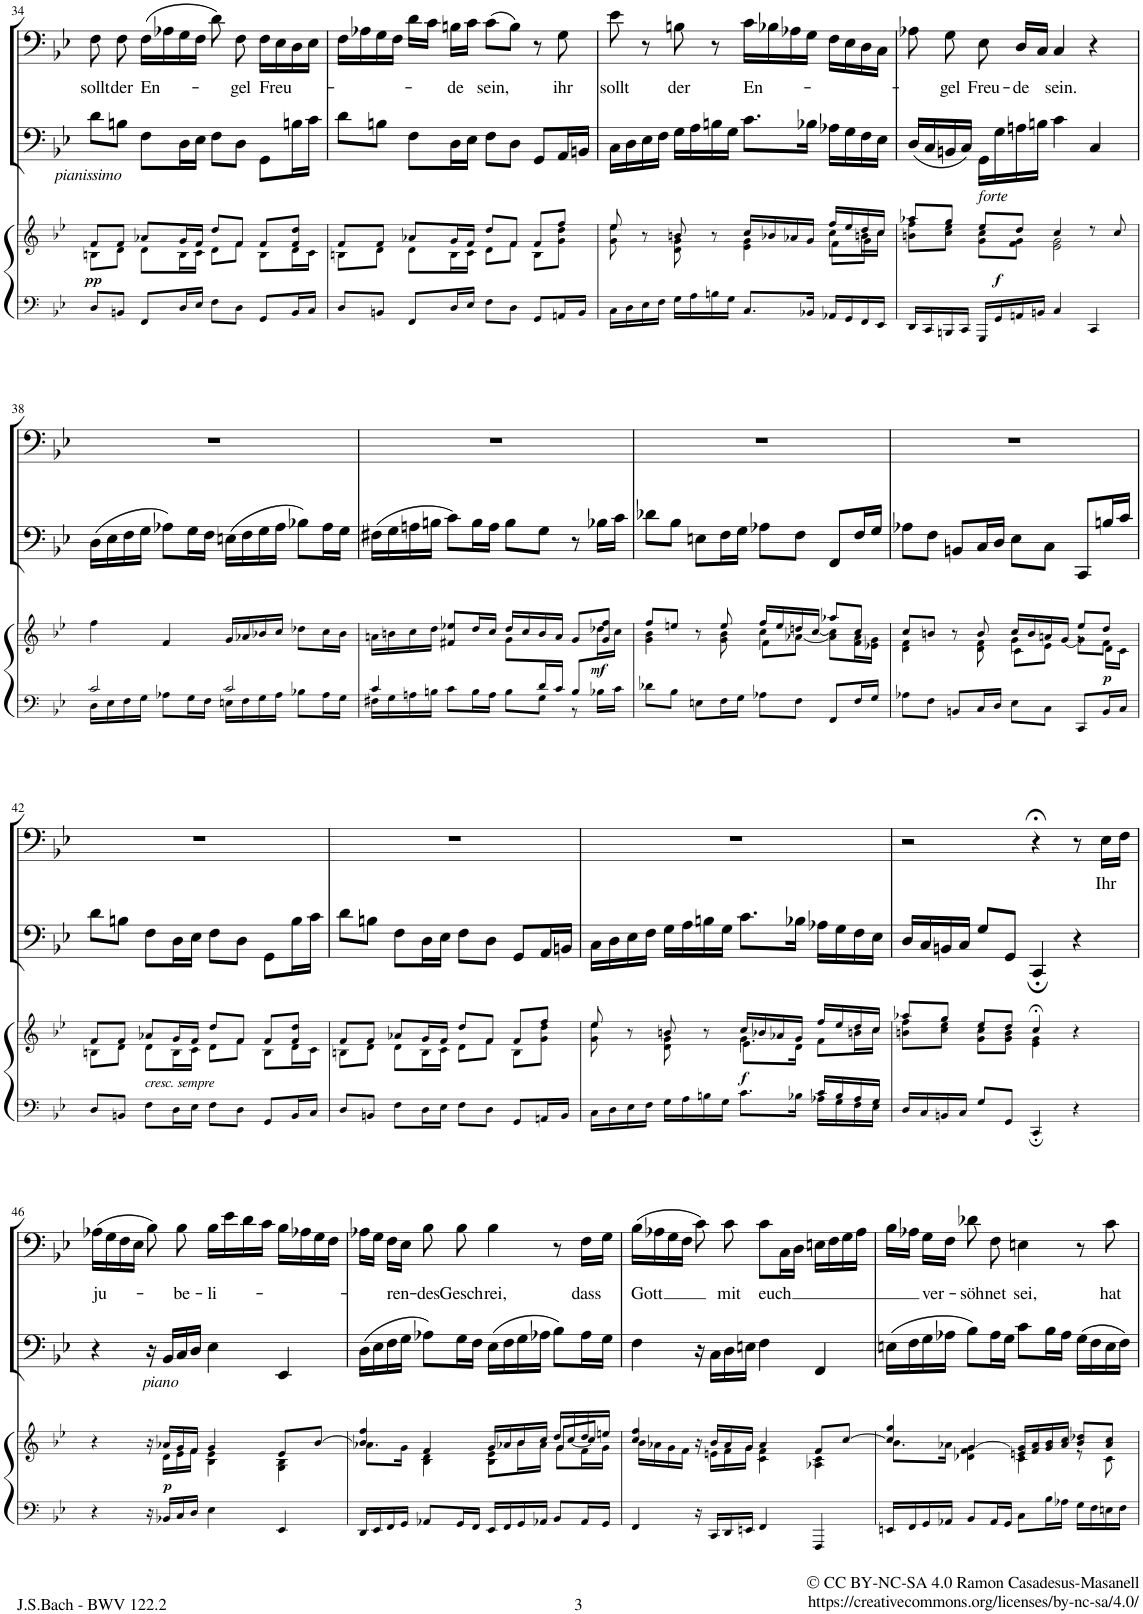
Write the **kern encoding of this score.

**kern	**kern	**dynam	**kern	**dynam	**kern	**text
*part3	*part3	*part3	*part2	*part2	*part1	*part1
*staff4	*staff3	*staff3/4	*staff2	*staff2	*staff1	*staff1
*I"Piano reduction	*	*	*I"Continuo	*	*I"Basso	*
*I'Pno	*	*	*	*	*	*
!!LO:PB:g=z
*clefF4	*clefG2	*	*clefF4	*	*clefF4	*
*k[b-e-]	*k[b-e-]	*	*k[b-e-]	*	*k[b-e-]	*
*M2/2	*M2/2	*	*M2/2	*	*M2/2	*
*met(c|)	*met(c|)	*	*met(c|)	*	*met(c|)	*
=34	=34	=34	=34	=34	=34	=34
*	*^	*	*	*	*	*
!	!	!	!LO:DY:b	!	!LO:DY:b	!	!LO:LY:b
8D/L	8f/L	8Bn\L	pp	8d\L	other-dynamics	8F\	sollt
!	!	!	!	!	!	!	!LO:LY:b
8BBn/J	8f/J	8d\J	.	8Bn\J	.	8F\	der
!	!	!	!	!	!	!	!LO:LY:b
8FF/L	8a-X/L	8d\L	.	8F\L	.	(16F\LL	En-
.	.	.	.	.	.	16A-X\	.
16D/L	16g/L	16B\L	.	16D\L	.	16G\	.
16E-/JJ	16f/JJ	16c\JJ	.	16E-\JJ	.	16F\JJ	.
8F\L	8dd/L	8d\L	.	8F\L	.	8d\)	.
!	!	!	!	!	!	!	!LO:LY:b
8D\J	8f/J	8f\J	.	8D\J	.	8F\	-gel
!	!	!	!	!	!	!	!LO:LY:b
8GG/L	8f/L	8B\L	.	8GG\L	.	16F\LL	Freu-
.	.	.	.	.	.	16E-\	.
16BB/L	8f/ 8dd/J	16d\L	.	16Bn\L	.	16D\	.
16C/JJ	.	16c\JJ	.	16c\JJ	.	16E-\JJ	.
=35	=35	=35	=35	=35	=35	=35	=35
8D/L	8f/L	8Bn\L	.	8d\L	.	16F\LL	.
.	.	.	.	.	.	16A-X\	.
8BBn/J	8f/J	8d\J	.	8Bn\J	.	16G\	.
.	.	.	.	.	.	16F\JJ	.
8FF/L	8a-X/L	8d\L	.	8F\L	.	16d\LL	.
.	.	.	.	.	.	16c\JJ	.
!	!	!	!	!	!	!	!LO:LY:b
16D/L	16g/L	16B\L	.	16D\L	.	16Bn\LL	-de
16E-/JJ	16f/JJ	16c\JJ	.	16E-\JJ	.	16c\JJ	.
!	!	!	!	!	!	!	!LO:LY:b
8F\L	8dd/L	8d\L	.	8F\L	.	(8c\L	sein,
8D\J	8f/J	8f\J	.	8D\J	.	8B\J)	.
8GG/L	8f/L	8B\L	.	8GG/L	.	8r	.
!	!	!	!	!	!	!	!LO:LY:b
16AAn/L	8ff/J	8g\ 8dd\J	.	16AA/L	.	8G\	ihr
16BB/JJ	.	.	.	16BBn/JJ	.	.	.
=36	=36	=36	=36	=36	=36	=36	=36
*	*	*^	*	*	*	*	*
!	!	!	!	!	!	!	!	!LO:LY:b
16C\LL	8ee-/	8g\ 8ee-\	2.ryy	.	16C\LL	.	8e-\	sollt
16D\	.	.	.	.	16D\	.	.	.
16E-\	8r	8ryy	.	.	16E-\	.	8r	.
16F\JJ	.	.	.	.	16F\JJ	.	.	.
!	!	!	!	!	!	!	!	!LO:LY:b
16G\LL	8bn/	8d\ 8g\	.	.	16G\LL	.	8Bn\	der
16A\	.	.	.	.	16A\	.	.	.
16Bn\	8r	8ryy	.	.	16Bn\	.	8r	.
16G\JJ	.	.	.	.	16G\JJ	.	.	.
!	!	!	!	!	!	!	!	!LO:LY:b
8.C/L	16cc/LL	4e-\ 4g\	.	.	8.c\L	.	16c\LL	En-
.	16b-X/	.	.	.	.	.	16B-X\	.
.	16a-X/	.	.	.	.	.	16A-X\	.
16BB-X/Jk	16g/JJ	.	.	.	16B-X\Jk	.	16G\JJ	.
16AA-X/LL	16ff/LL	8f\L	8cc\L	.	16A-X\LL	.	16F\LL	.
16GG/	16ee-/	.	.	.	16G\	.	16E-\	.
16FF/	16dd/	8g\J	16bn\L	.	16F\	.	16D\	.
16EE-/JJ	16cc/JJ	.	16cc\JJ	.	16E-\JJ	.	16C\JJ	.
*	*	*v	*v	*	*	*	*	*
=37	=37	=37	=37	=37	=37	=37	=37
16DD/LL	8aa-X/L	8bn\ 8ff\L	.	(16D/LL	.	8A-X\	.
16CC/	.	.	.	16C/	.	.	.
!	!	!	!	!	!	!	!LO:LY:b
16BBBn/	8gg/J	8cc\ 8ee-\J	.	16BBn/	.	8G\	-gel
16CC/JJ	.	.	.	16C/JJ)	.	.	.
!	!	!	!LO:DY:b	!	!	!	!LO:LY:b
!	!	!	!LO:DY:n=1:b	!	!	!	!
16GGG/LL	8ee-/L	8g\ 8cc\L	other-dynamics f	16GG\LL	.	8E-\	Freu-
!	!	!	!	!	!LO:DY:b	!	!
16GG/	.	.	.	16G\	other-dynamics	.	.
!	!	!	!	!	!	!	!LO:LY:b
16AAn/	8dd/J	8f\ 8g\J	.	16An\	.	16D/LL	-de
16BBn/JJ	.	.	.	16Bn\JJ	.	16C/JJ	.
!	!	!	!	!	!	!	!LO:LY:b
4C/	4cc/	2e-\ 2g\	.	4c\	.	4C/	sein.
4CC/	8r	.	.	4C/	.	4r	.
.	8cc/	.	.	.	.	.	.
*	*v	*v	*	*	*	*	*
!!LO:LB:g=z
=38	=38	=38	=38	=38	=38	=38
*^	*	*	*	*	*	*
2c/	16D\LL	4ff\	.	(16D\LL	.	1r	.
.	16E-\	.	.	16E-\	.	.	.
.	16F\	.	.	16F\	.	.	.
.	16G\JJ	.	.	16G\JJ	.	.	.
.	8A-X\L	4f/	.	8A-X\L)	.	.	.
.	16G\L	.	.	16G\L	.	.	.
.	16F\JJ	.	.	16F\JJ	.	.	.
2c/	16En\LL	16g/LL	.	(16En\LL	.	.	.
.	16F\	16a-X/	.	16F\	.	.	.
.	16G\	16b-X/	.	16G\	.	.	.
.	16A-\JJ	16cc/JJ	.	16A-\JJ	.	.	.
.	8B-X\L	8dd-X\L	.	8B-X\L)	.	.	.
.	16A-\L	16cc\L	.	16A-\L	.	.	.
.	16G\JJ	16b-\JJ	.	16G\JJ	.	.	.
=39	=39	=39	=39	=39	=39	=39	=39
*	*	*^	*	*	*	*	*
4c/	16F#X\LL	16an\LL	4ryy	.	(16F#X\LL	.	1r	.
.	16G\	16bn\	.	.	16G\	.	.	.
.	16An\	16cc\	.	.	16An\	.	.	.
.	16Bn\JJ	16dd\JJ	.	.	16Bn\JJ	.	.	.
4.ryy	8c\L	8ee-X/L	4f#X/	.	8c\L)	.	.	.
.	16B\L	16dd/L	.	.	16B\L	.	.	.
.	16A\JJ	16cc/JJ	.	.	16A\JJ	.	.	.
.	8B\L	16dd/LL	8g\L	.	8B\L	.	.	.
.	.	16cc/	.	.	.	.	.	.
16d/L	8G\J	16b/	4ryy	.	8G\J	.	.	.
16c/JJ	.	16a/JJ	.	.	.	.	.	.
8B/L	8r	8g/L	.	.	8r	.	.	.
!	!	!	!	!LO:DY:b	!	!	!	!
8ryy	16B-X\LL	8g/ 8ff/J	16dd-X\L	mf	16B-X\LL	.	.	.
.	16c\JJ	.	16cc\JJ	.	16c\JJ	.	.	.
*v	*v	*	*	*	*	*	*	*
=40	=40	=40	=40	=40	=40	=40	=40
*	*	*^	*	*	*	*	*
8d-X\L	8ff/L	4g\ 4b-\	4ryy	.	8d-X\L	.	1r	.
8B-\J	8een/J	.	.	.	8B-\J	.	.	.
8En\L	8r	8ryy	4ryy	.	8En\L	.	.	.
16F\L	8ee/	8g\ 8b-\	.	.	16F\L	.	.	.
16G\JJ	.	.	.	.	16G\JJ	.	.	.
8A-X\L	16ff/LL	8f\L	4cc\	.	8A-X\L	.	.	.
.	16ee/	.	.	.	.	.	.	.
8F\J	16ddn/	[8a-X\J	.	.	8F\J	.	.	.
.	[<16cc/JJ	.	.	.	.	.	.	.
8FF/L	8aa-X/L	8a-\] 8cc\]L	4ryy	.	8FF/L	.	.	.
16F/L	8cc/J	16f\ 16a-\L	.	.	16F/L	.	.	.
16G/JJ	.	16e-X\ 16g\JJ	.	.	16G/JJ	.	.	.
=41	=41	=41	=41	=41	=41	=41	=41	=41
8A-X\L	8cc/L	4d\ 4f\	4ryy	.	8A-X\L	.	1r	.
8F\J	8bn/J	.	.	.	8F\J	.	.	.
8BBn/L	8r	8ryy	4ryy	.	8BBn/L	.	.	.
16C/L	8b/	8d\ 8f\	.	.	16C/L	.	.	.
16D/JJ	.	.	.	.	16D/JJ	.	.	.
8E-\L	16cc/LL	8c\L	4g\	.	8E-\L	.	.	.
.	16b/	.	.	.	.	.	.	.
8C\J	16an/	8e-\J	.	.	8C\J	.	.	.
.	[<16g/JJ	.	.	.	.	.	.	.
8CC/L	8ee-/L	8r	8g\L]	.	8CC/L	.	.	.
!	!	!	!	!LO:DY:b	!	!	!	!
16BB/L	8dd/J	16d\LL	8f\J	p	16Bn/L	.	.	.
16C/JJ	.	16c\JJ	.	.	16c/JJ	.	.	.
*	*	*v	*v	*	*	*	*	*
!!LO:LB:g=z
=42	=42	=42	=42	=42	=42	=42	=42
8D/L	8f/L	8Bn\L	.	8d\L	.	1r	.
8BBn/J	8f/J	8d\J	.	8Bn\J	.	.	.
!	!LO:TX:b:i:t=cresc. sempre	!	!	!	!	!	!
8F\L	8a-X/L	8d\L	.	8F\L	.	.	.
16D\L	16g/L	16B\L	.	16D\L	.	.	.
16E-\JJ	16f/JJ	16c\JJ	.	16E-\JJ	.	.	.
8F\L	8dd/L	8d\L	.	8F\L	.	.	.
8D\J	8f/J	8f\J	.	8D\J	.	.	.
8GG/L	8f/L	8B\L	.	8GG\L	.	.	.
16BB/L	8f/ 8dd/J	16d\L	.	16B\L	.	.	.
16C/JJ	.	16c\JJ	.	16c\JJ	.	.	.
=43	=43	=43	=43	=43	=43	=43	=43
8D/L	8f/L	8Bn\L	.	8d\L	.	1r	.
8BBn/J	8f/J	8d\J	.	8Bn\J	.	.	.
8F\L	8a-X/L	8d\L	.	8F\L	.	.	.
16D\L	16g/L	16B\L	.	16D\L	.	.	.
16E-\JJ	16f/JJ	16c\JJ	.	16E-\JJ	.	.	.
8F\L	8dd/L	8d\L	.	8F\L	.	.	.
8D\J	8f/J	8f\J	.	8D\J	.	.	.
8GG/L	8f/L	8B\L	.	8GG/L	.	.	.
16AAn/L	8ff/J	8g\ 8dd\J	.	16AA/L	.	.	.
16BB/JJ	.	.	.	16BBn/JJ	.	.	.
=44	=44	=44	=44	=44	=44	=44	=44
*^	*	*^	*	*	*	*	*
2ryy	16C\LL	8ee-/	8g\ 8ee-\	2ryy	.	16C\LL	.	1r	.
.	16D\	.	.	.	.	16D\	.	.	.
.	16E-\	8r	8ryy	.	.	16E-\	.	.	.
.	16F\JJ	.	.	.	.	16F\JJ	.	.	.
.	16G\LL	8bn/	8d\ 8g\	.	.	16G\LL	.	.	.
.	16A\	.	.	.	.	16A\	.	.	.
.	16Bn\	8r	8ryy	.	.	16Bn\	.	.	.
.	16G\JJ	.	.	.	.	16G\JJ	.	.	.
!	!	!	!	!	!LO:DY:b	!	!	!	!
4ryy	8.c\L	16cc/LL	4g\	8.e-\L	f	8.c\L	.	.	.
.	.	16b-X/	.	.	.	.	.	.	.
.	.	16a-X/	.	.	.	.	.	.	.
.	16B-X\Jk	16g/JJ	.	16d\Jk	.	16B-X\Jk	.	.	.
16c/LL	16A-X\LL	16ff/LL	8f\L	4ryy	.	16A-X\LL	.	.	.
16B-/	16G\	16ee-/	.	.	.	16G\	.	.	.
16A-/	16F\	16dd/	16bn\L	.	.	16F\	.	.	.
16G/JJ	16E-\JJ	16cc/JJ	16cc\JJ	.	.	16E-\JJ	.	.	.
*v	*v	*	*	*	*	*	*	*	*
*	*	*v	*v	*	*	*	*	*
=45	=45	=45	=45	=45	=45	=45	=45
16D/LL	8aa-X/L	8bn\ 8ff\L	.	16D/LL	.	2r	.
16C/	.	.	.	16C/	.	.	.
16BBn/	8gg/J	8cc\ 8ee-\J	.	16BBn/	.	.	.
16C/JJ	.	.	.	16C/JJ	.	.	.
8G/L	8ee-/L	8g\ 8cc\L	.	8G/L	.	.	.
8GG/J	8dd/J	8g\ 8b\J	.	8GG/J	.	.	.
4CC;/	4cc;</	4e-\ 4g\	.	4CC;/	.	4r;<	.
4r	4r	4ryy	.	4r	.	8r	.
!	!	!	!	!	!	!	!LO:LY:b
.	.	.	.	.	.	16E-\LL	Ihr
.	.	.	.	.	.	16F\JJ	.
!!LO:LB:g=z
=46	=46	=46	=46	=46	=46	=46	=46
!	!	!	!	!	!	!	!LO:LY:b
4r	4r	4ryy	.	4r	.	(16A-X\LL	ju-
.	.	.	.	.	.	16G\	.
.	.	.	.	.	.	16F\	.
.	.	.	.	.	.	16E-\JJ	.
16r	16r	16ryy	.	16r	.	8B-\)	.
!	!	!	!LO:DY:b	!	!LO:DY:b	!	!
16BB-X/LL	16a-X/LL	16d\LL	p	16BB-/LL	other-dynamics	.	.
!	!	!	!	!	!	!	!LO:LY:b
16C/	16g/	16e-\	.	16C/	.	8B-\	-be-
16D/JJ	16f/JJ	16f\JJ	.	16D/JJ	.	.	.
!	!	!	!	!	!	!	!LO:LY:b
4E-\	4g/	4B-\ 4e-\	.	4E-\	.	16B-\LL	-li-
.	.	.	.	.	.	16e-\	.
.	.	.	.	.	.	16d\	.
.	.	.	.	.	.	16c\JJ	.
4EE-/	8e-/L	4G\ 4B-\	.	4EE-/	.	16B-\LL	.
.	.	.	.	.	.	16A-X\	.
.	[8b-/J	.	.	.	.	16G\	.
.	.	.	.	.	.	16F\JJ	.
=47	=47	=47	=47	=47	=47	=47	=47
*	*	*^	*	*	*	*	*
16DD/LL	4b-/] 4ff/	8.a-X\L	2.ryy	.	(16D\LL	.	16A-X\LL	.
16EE-/	.	.	.	.	16E-\	.	16G\JJ	.
!	!	!	!	!	!	!	!	!LO:LY:b
16FF/	.	.	.	.	16F\	.	16F\LL	-ren-
16GG/JJ	.	16g\Jk	.	.	16G\JJ	.	16E-\JJ	.
!	!	!	!	!	!	!	!	!LO:LY:b
8AA-X/L	4f/	4B-\ 4d\	.	.	8A-X\L)	.	8B-\	-des
!	!	!	!	!	!	!	!	!LO:LY:b
16GG/L	.	.	.	.	16G\L	.	8B-\	Gesch-
16FF/JJ	.	.	.	.	16F\JJ	.	.	.
!	!	!	!	!	!	!	!	!LO:LY:b
16EE-/LL	16g/LL	8B-\ 8e-\L	.	.	(16E-\LL	.	4B-\	-rei,
16FF/	16a-X/	.	.	.	16F\	.	.	.
16GG/	16b-/	16b-\L	.	.	16G\	.	.	.
16AA-X/JJ	16cc/JJ	16a-\JJ	.	.	16A-X\JJ	.	.	.
8BB-/L	16dd/LL	8g\L	8g/L	.	8B-\L)	.	8r	.
.	[<16cc/	.	.	.	.	.	.	.
!	!	!	!	!	!	!	!	!LO:LY:b
16AA-/L	16dd/	16f\L	8cc/J]	.	16A-\L	.	16F\LL	dass
16GG/JJ	16een/JJ	16g\JJ	.	.	16G\JJ	.	16G\JJ	.
*	*	*v	*v	*	*	*	*	*
=48	=48	=48	=48	=48	=48	=48	=48
!	!	!	!	!	!	!	!LO:LY:b
4FF/	4cc/ 4ff/	16b-\LL	.	4F\	.	(16B-\LL	Gott
.	.	16a-X\	.	.	.	16A-X\	.
.	.	16g\	.	.	.	16G\	.
.	.	16f\JJ	.	.	.	16F\JJ	.
16r	16r	16ryy	.	16r	.	8c\)	.
16CC/LL	16b-/LL	16en\LL	.	16C\LL	.	.	.
!	!	!	!	!	!	!	!LO:LY:b
16DD/	16a-/	16f\	.	16D\	.	8c\	mit
16EEn/JJ	16g/JJ	16g\JJ	.	16En\JJ	.	.	.
!	!	!	!	!	!	!	!LO:LY:b
4FF/	4a-/	4c\ 4f\	.	4F\	.	8c\L	euch
.	.	.	.	.	.	16C\L	.
.	.	.	.	.	.	16D\JJ	.
4FFF/	8f/L	4A-X\ 4c\	.	4FF/	.	16En\LL	.
.	.	.	.	.	.	16F\	.
.	[8cc/J	.	.	.	.	16G\	.
.	.	.	.	.	.	16A-\JJ	.
=49	=49	=49	=49	=49	=49	=49	=49
16EEn/LL	4cc/] 4gg/	8.b-\L	.	(16En\LL	.	16B-\LL	.
16FF/	.	.	.	16F\	.	16A-X\JJ	.
!	!	!	!	!	!	!	!LO:LY:b
16GG/	.	.	.	16G\	.	16G\LL	ver-
16AA-X/JJ	.	16a-X\Jk	.	16A-X\JJ	.	16F\JJ	.
!	!	!	!	!	!	!	!LO:LY:b
8BB-/L	[4g/	4d-X\ 4f\ 4g\	.	8B-\L)	.	8d-X\	-söh-
!	!	!	!	!	!	!	!LO:LY:b
16AA-/L	.	.	.	16A-\L	.	8F\	-net
16GG/JJ	.	.	.	16G\JJ	.	.	.
!	!	!	!	!	!	!	!LO:LY:b
8C\L	16en/ 16g/]LL	4c\	.	8c\L	.	4En\	sei,
.	16f/ 16a-/	.	.	.	.	.	.
16B-\L	16g/ 16b-/	.	.	16B-\L	.	.	.
16A-X\JJ	16a-/ 16cc/JJ	.	.	16A-\JJ	.	.	.
16G\LL	8b-/ 8dd-X/L	8r	.	(16G\LL	.	8r	.
16F\	.	.	.	16F\	.	.	.
!	!	!	!	!	!	!	!LO:LY:b
16En\	8a-/ 8cc/J	8c\	.	16E\	.	8c\	hat
16F\JJ	.	.	.	16F\JJ)	.	.	.
*	*v	*v	*	*	*	*	*
=	=	=	=	=	=	=
*-	*-	*-	*-	*-	*-	*-
